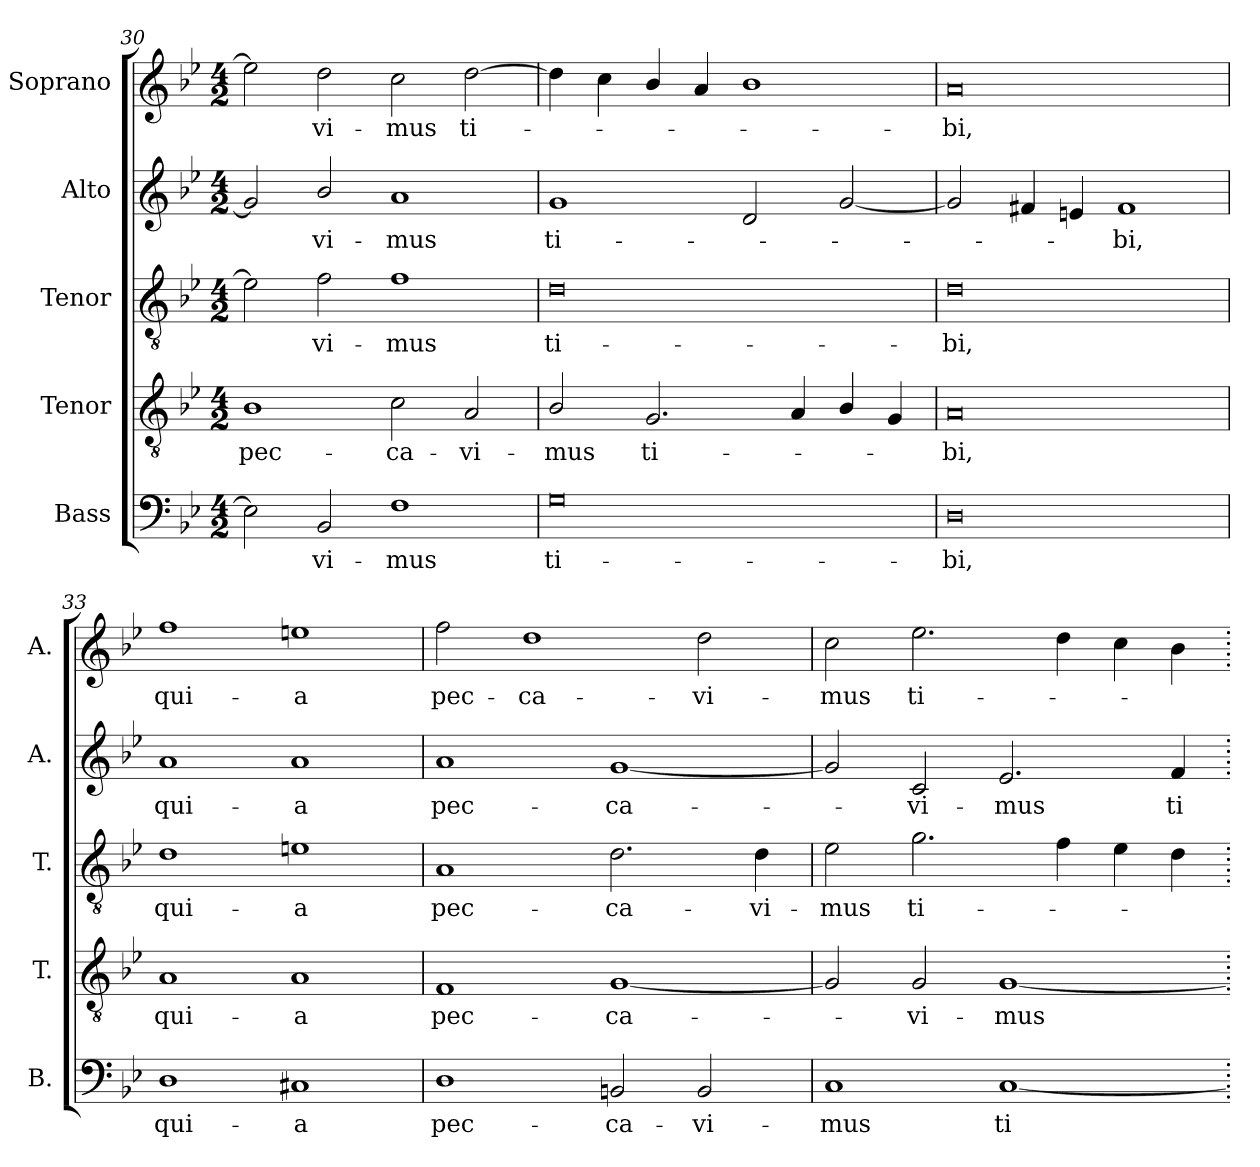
**kern	**text	**kern	**text	**kern	**text	**kern	**text	**kern	**text
*part5	*part5	*part4	*part4	*part3	*part3	*part2	*part2	*part1	*part1
*staff5	*staff5	*staff4	*staff4	*staff3	*staff3	*staff2	*staff2	*staff1	*staff1
*I"Bass	*	*I"Tenor	*	*I"Tenor	*	*I"Alto	*	*I"Soprano	*
*I'B.	*	*I'T.	*	*I'T.	*	*I'A.	*	*I'A.	*
*clefF4	*	*clefGv2	*	*clefGv2	*	*clefG2	*	*clefG2	*
*	*	*ITrd7c12	*	*ITrd7c12	*	*	*	*	*
*k[b-e-]	*	*k[b-e-]	*	*k[b-e-]	*	*k[b-e-]	*	*k[b-e-]	*
*B-:	*	*B-:	*	*B-:	*	*B-:	*	*B-:	*
*M4/2	*	*M4/2	*	*M4/2	*	*M4/2	*	*M4/2	*
=30	=30	=30	=30	=30	=30	=30	=30	=30	=30
!	!	!	!LO:LY:b:color=#000000	!	!	!	!	!	!
2E-i\]	.	1BB-i	pec-	2E-i\]	.	2gi/]	.	2ee-i\]	.
!	!LO:LY:b:color=#000000	!	!	!	!	!	!	!	!
!	!	!	!	!	!LO:LY:b:color=#000000	!	!	!	!
!	!	!	!	!	!	!	!LO:LY:b:color=#000000	!	!
!	!	!	!	!	!	!	!	!	!LO:LY:b:color=#000000
2BB-i/	-vi-	.	.	2Fi\	-vi-	2b-i/	-vi-	2ddi\	-vi-
!	!LO:LY:b:color=#000000	!	!	!	!	!	!	!	!
!	!	!	!LO:LY:b:color=#000000	!	!	!	!	!	!
!	!	!	!	!	!LO:LY:b:color=#000000	!	!	!	!
!	!	!	!	!	!	!	!LO:LY:b:color=#000000	!	!
!	!	!	!	!	!	!	!	!	!LO:LY:b:color=#000000
1Fi	-mus	2Ci\	-ca-	1Fi	-mus	1ai	-mus	2cci\	-mus
!	!	!	!LO:LY:b:color=#000000	!	!	!	!	!	!
!	!	!	!	!	!	!	!	!	!LO:LY:b:color=#000000
.	.	2AAi/	-vi-	.	.	.	.	[2ddi\	ti-
=31	=31	=31	=31	=31	=31	=31	=31	=31	=31
!	!LO:LY:b:color=#000000	!	!	!	!	!	!	!	!
!	!	!	!LO:LY:b:color=#000000	!	!	!	!	!	!
!	!	!	!	!	!LO:LY:b:color=#000000	!	!	!	!
!	!	!	!	!	!	!	!LO:LY:b:color=#000000	!	!
0Gi	ti-	2BB-i/	-mus	0Di	ti-	1gi	ti-	4ddi\]	.
.	.	.	.	.	.	.	.	4cci\	.
!	!	!	!LO:LY:b:color=#000000	!	!	!	!	!	!
.	.	2.GGi/	ti-	.	.	.	.	4b-i/	.
.	.	.	.	.	.	.	.	4ai/	.
.	.	.	.	.	.	2di/	.	1b-i	.
.	.	4AAi/	.	.	.	.	.	.	.
.	.	4BB-i/	.	.	.	[2gi/	.	.	.
.	.	4GGi/	.	.	.	.	.	.	.
!!LO:PB:g=z
=32	=32	=32	=32	=32	=32	=32	=32	=32	=32
!	!LO:LY:b:color=#000000	!	!	!	!	!	!	!	!
!	!	!	!LO:LY:b:color=#000000	!	!	!	!	!	!
!	!	!	!	!	!LO:LY:b:color=#000000	!	!	!	!
!	!	!	!	!	!	!	!	!	!LO:LY:b:color=#000000
0Di	-bi,	0AAi	-bi,	0Di	-bi,	2gi/]	.	0ai	-bi,
.	.	.	.	.	.	4f#Xi/	.	.	.
.	.	.	.	.	.	4eni/	.	.	.
!	!	!	!	!	!	!	!LO:LY:b:color=#000000	!	!
.	.	.	.	.	.	1f#i	-bi,	.	.
=33	=33	=33	=33	=33	=33	=33	=33	=33	=33
!	!LO:LY:b:color=#000000	!	!	!	!	!	!	!	!
!	!	!	!LO:LY:b:color=#000000	!	!	!	!	!	!
!	!	!	!	!	!LO:LY:b:color=#000000	!	!	!	!
!	!	!	!	!	!	!	!LO:LY:b:color=#000000	!	!
!	!	!	!	!	!	!	!	!	!LO:LY:b:color=#000000
1Di	qui-	1AAi	qui-	1Di	qui-	1ai	qui-	1ffi	qui-
!	!LO:LY:b:color=#000000	!	!	!	!	!	!	!	!
!	!	!	!LO:LY:b:color=#000000	!	!	!	!	!	!
!	!	!	!	!	!LO:LY:b:color=#000000	!	!	!	!
!	!	!	!	!	!	!	!LO:LY:b:color=#000000	!	!
!	!	!	!	!	!	!	!	!	!LO:LY:b:color=#000000
1C#Xi	-a	1AAi	-a	1Eni	-a	1ai	-a	1eeni	-a
=34	=34	=34	=34	=34	=34	=34	=34	=34	=34
!	!LO:LY:b:color=#000000	!	!	!	!	!	!	!	!
!	!	!	!LO:LY:b:color=#000000	!	!	!	!	!	!
!	!	!	!	!	!LO:LY:b:color=#000000	!	!	!	!
!	!	!	!	!	!	!	!LO:LY:b:color=#000000	!	!
!	!	!	!	!	!	!	!	!	!LO:LY:b:color=#000000
1Di	pec-	1FFi	pec-	1AAi	pec-	1ai	pec-	2ffi\	pec-
!	!	!	!	!	!	!	!	!	!LO:LY:b:color=#000000
.	.	.	.	.	.	.	.	1ddi	-ca-
!	!LO:LY:b:color=#000000	!	!	!	!	!	!	!	!
!	!	!	!LO:LY:b:color=#000000	!	!	!	!	!	!
!	!	!	!	!	!LO:LY:b:color=#000000	!	!	!	!
!	!	!	!	!	!	!	!LO:LY:b:color=#000000	!	!
2BBni/	-ca-	[1GGi	-ca-	2.Di\	-ca-	[1gi	-ca-	.	.
!	!LO:LY:b:color=#000000	!	!	!	!	!	!	!	!
!	!	!	!	!	!	!	!	!	!LO:LY:b:color=#000000
2BBi/	-vi-	.	.	.	.	.	.	2ddi\	-vi-
!	!	!	!	!	!LO:LY:b:color=#000000	!	!	!	!
.	.	.	.	4Di\	-vi-	.	.	.	.
=35	=35	=35	=35	=35	=35	=35	=35	=35	=35
!	!LO:LY:b:color=#000000	!	!	!	!	!	!	!	!
!	!	!	!	!	!LO:LY:b:color=#000000	!	!	!	!
!	!	!	!	!	!	!	!	!	!LO:LY:b:color=#000000
1Ci	-mus	2GGi/]	.	2E-i\	-mus	2gi/]	.	2cci\	-mus
!	!	!	!LO:LY:b:color=#000000	!	!	!	!	!	!
!	!	!	!	!	!LO:LY:b:color=#000000	!	!	!	!
!	!	!	!	!	!	!	!LO:LY:b:color=#000000	!	!
!	!	!	!	!	!	!	!	!	!LO:LY:b:color=#000000
.	.	2GGi/	-vi-	2.Gi\	ti-	2ci/	-vi-	2.ee-i\	ti-
!	!LO:LY:b:color=#000000	!	!	!	!	!	!	!	!
!	!	!	!LO:LY:b:color=#000000	!	!	!	!	!	!
!	!	!	!	!	!	!	!LO:LY:b:color=#000000	!	!
[1Ci	ti-	[1GGi	-mus	.	.	2.e-i/	-mus	.	.
.	.	.	.	4Fi\	.	.	.	4ddi\	.
.	.	.	.	4E-i\	.	.	.	4cci\	.
!	!	!	!	!	!	!	!LO:LY:b:color=#000000	!	!
.	.	.	.	4Di\	.	4fi/	ti-	4b-i\	.
=.	=.	=.	=.	=.	=.	=.	=.	=.	=.
*-	*-	*-	*-	*-	*-	*-	*-	*-	*-
